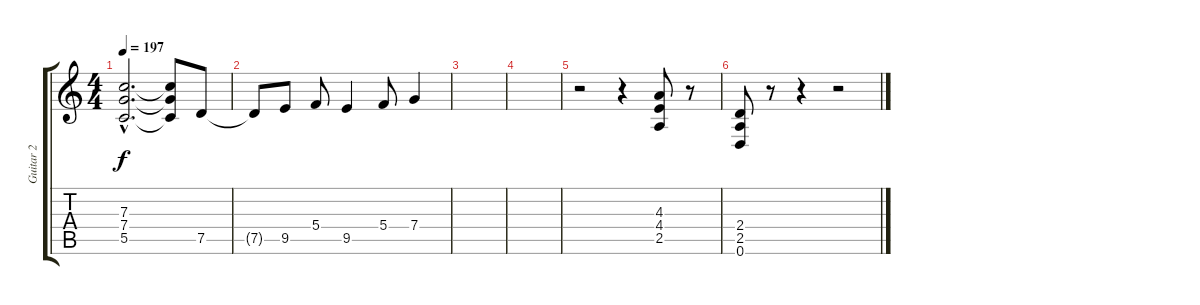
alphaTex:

\track ("Guitar 2" "Guitar 2") {instrument distortionguitar}
\staff {score tabs}
\tuning (D4 A3 F3 C3 G2 D2) {hide}
\ts (4 4)
\tempo 197
\clef g2
\ks c
(7.3{hac t} 7.4{hac t} 5.5{hac t}).2{d dy f} (7.3{t} 7.4{t} 5.5{t}).8 7.5.8 |
7.5{t}.8 9.5.8 5.4.8 9.5.4 5.4.8 7.4.4 |
|
|
r.2 r.4 (4.3 4.4 2.5).8 r.8 |
(2.4 2.5 0.6).8 r.8 r.4 r.2
